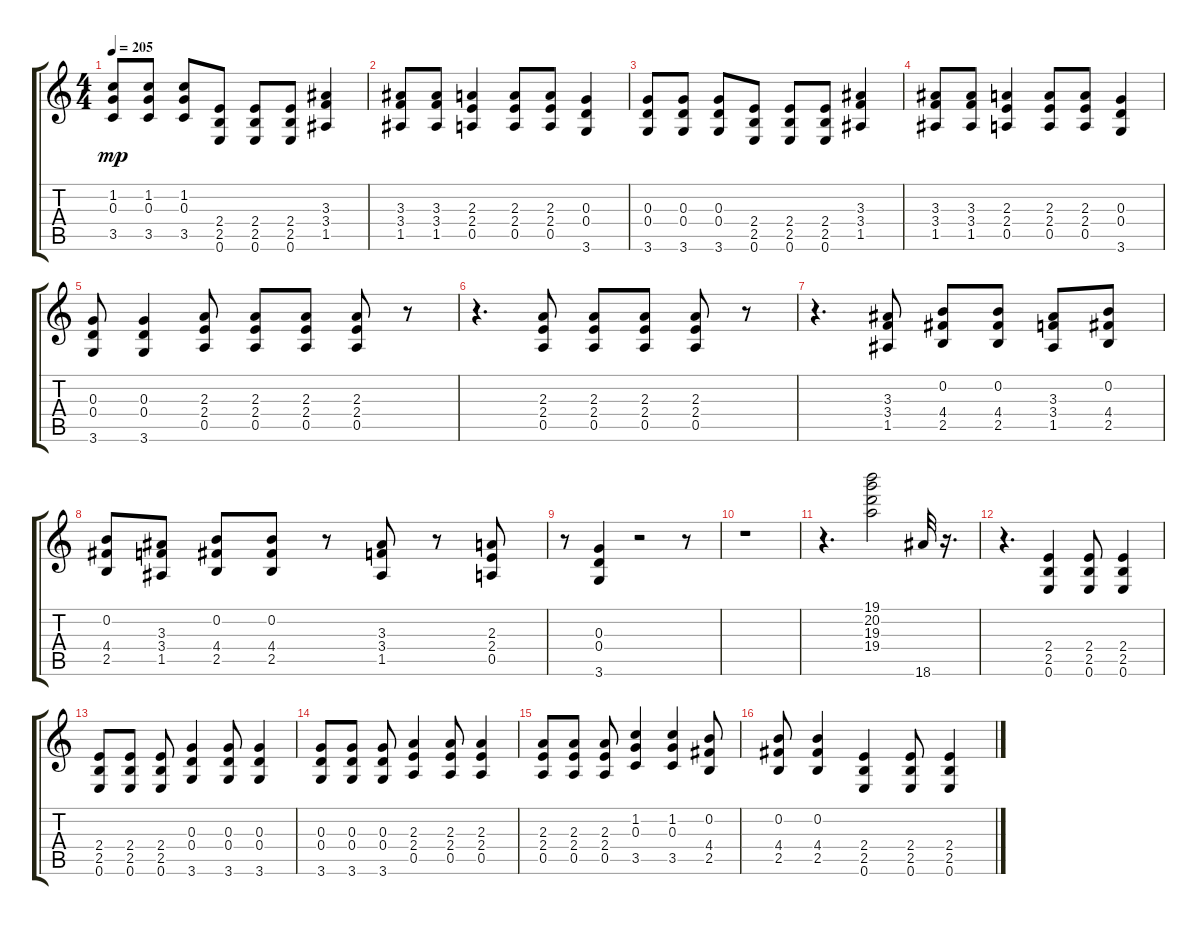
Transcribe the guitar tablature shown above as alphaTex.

\track "" {instrument distortionguitar}
\staff {score tabs}
\tuning (E4 B3 G3 D3 A2 E2) {hide}
\ts (4 4)
\tempo 205
\clef g2
\ks c
(1.2 0.3 3.5).8{dy mp} (1.2 0.3 3.5).8 (1.2 0.3 3.5).8 (2.4 2.5 0.6).8 (2.4 2.5 0.6).8 (2.4 2.5 0.6).8 (3.3 3.4 1.5).4 |
(3.3 3.4 1.5).8 (3.3 3.4 1.5).8 (2.3 2.4 0.5).4 (2.3 2.4 0.5).8 (2.3 2.4 0.5).8 (0.3 0.4 3.6).4 |
(0.3 0.4 3.6).8 (0.3 0.4 3.6).8 (0.3 0.4 3.6).8 (2.4 2.5 0.6).8 (2.4 2.5 0.6).8 (2.4 2.5 0.6).8 (3.3 3.4 1.5).4 |
(3.3 3.4 1.5).8 (3.3 3.4 1.5).8 (2.3 2.4 0.5).4 (2.3 2.4 0.5).8 (2.3 2.4 0.5).8 (0.3 0.4 3.6).4 |
(0.3 0.4 3.6).8 (0.3 0.4 3.6).4 (2.3 2.4 0.5).8 (2.3 2.4 0.5).8 (2.3 2.4 0.5).8 (2.3 2.4 0.5).8 r.8 |
r.4{d} (2.3 2.4 0.5).8 (2.3 2.4 0.5).8 (2.3 2.4 0.5).8 (2.3 2.4 0.5).8 r.8 |
r.4{d} (3.3 3.4 1.5).8 (0.2 4.4 2.5).8 (0.2 4.4 2.5).8 (3.3 3.4 1.5).8 (0.2 4.4 2.5).8 |
(0.2 4.4 2.5).8 (3.3 3.4 1.5).8 (0.2 4.4 2.5).8 (0.2 4.4 2.5).8 r.8 (3.3 3.4 1.5).8 r.8 (2.3 2.4 0.5).8 |
r.8 (0.3 0.4 3.6).4 r.2 r.8 |
r.1 |
r.4{d} (19.1 20.2 19.3 19.4).2 18.6.32 r.16{d} |
r.4{d} (2.4 2.5 0.6).4 (2.4 2.5 0.6).8 (2.4 2.5 0.6).4 |
(2.4 2.5 0.6).8 (2.4 2.5 0.6).8 (2.4 2.5 0.6).8 (0.3 0.4 3.6).4 (0.3 0.4 3.6).8 (0.3 0.4 3.6).4 |
(0.3 0.4 3.6).8 (0.3 0.4 3.6).8 (0.3 0.4 3.6).8 (2.3 2.4 0.5).4 (2.3 2.4 0.5).8 (2.3 2.4 0.5).4 |
(2.3 2.4 0.5).8 (2.3 2.4 0.5).8 (2.3 2.4 0.5).8 (1.2 0.3 3.5).4 (1.2 0.3 3.5).4 (0.2 4.4 2.5).8 |
(0.2 4.4 2.5).8 (0.2 4.4 2.5).4 (2.4 2.5 0.6).4 (2.4 2.5 0.6).8 (2.4 2.5 0.6).4
